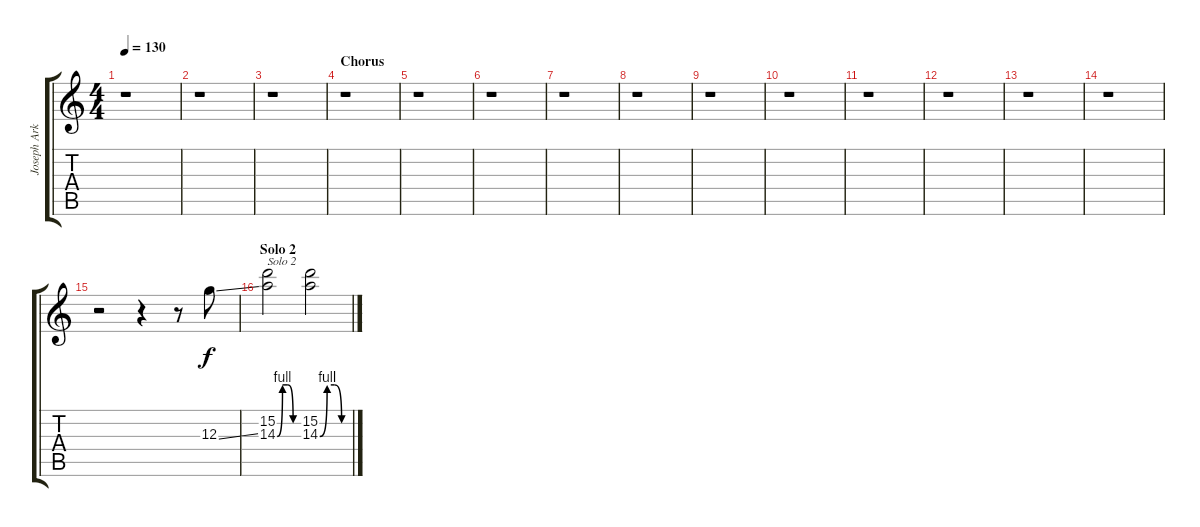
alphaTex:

\track ("Joseph Arkansas - Electric" "Joseph Ark") {instrument overdrivenguitar}
\staff {score tabs}
\tuning (E4 B3 G3 D3 A2 E2) {hide}
\ts (4 4)
\tempo 130
\clef g2
\ks c
r.1{dy f} |
r.1 |
r.1 |
\section ("" "Chorus")
r.1 |
r.1 |
r.1 |
r.1 |
r.1 |
r.1 |
r.1 |
r.1 |
r.1 |
r.1 |
r.1 |
r.2 r.4 r.8 12.3{ss}.8 |
\section ("" "Solo 2")
(15.2 14.3{be (custom 0 0 15 4 30 4 45 0 60 0)}).2{txt "Solo 2"} (15.2 14.3{be (custom 0 0 15 4 30 4 45 0 60 0)}).2
